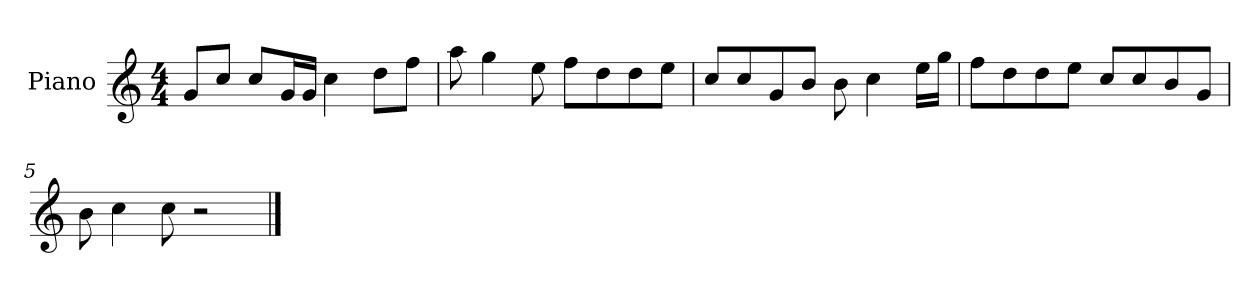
**kern
*part1
*staff1
*I"Piano
*I'P-no
*clefG2
*k[]
*M4/4
*MM90
=1
8g/L
8cc/J
8cc/L
16g/L
16g/JJ
4cc\
8dd\L
8ff\J
=2
8aa\
4gg\
8ee\
8ff\L
8dd\
8dd\
8ee\J
=3
8cc/L
8cc/
8g/
8b/J
8b\
4cc\
16ee\LL
16gg\JJ
=4
8ff\L
8dd\
8dd\
8ee\J
8cc/L
8cc/
8b/
8g/J
=5
8b\
4cc\
8cc\
2r
==
*-
